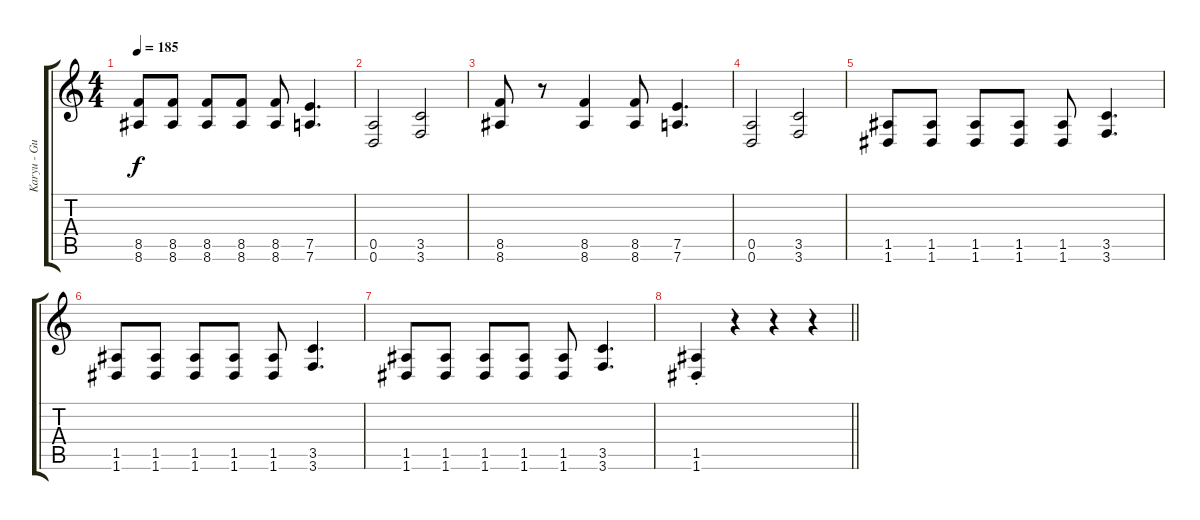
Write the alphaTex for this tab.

\track ("Karyu - Guitar 2" "Karyu - Gu") {instrument distortionguitar}
\staff {score tabs}
\tuning (E4 B3 G3 D3 A2 D2) {hide}
\ts (4 4)
\tempo 185
\clef g2
\ks c
(8.5 8.6).8{dy f} (8.5 8.6).8 (8.5 8.6).8 (8.5 8.6).8 (8.5 8.6).8 (7.5 7.6).4{d} |
(0.5 0.6).2 (3.5 3.6).2 |
(8.5 8.6).8 r.8 (8.5 8.6).4 (8.5 8.6).8 (7.5 7.6).4{d} |
(0.5 0.6).2 (3.5 3.6).2 |
(1.5 1.6).8 (1.5 1.6).8 (1.5 1.6).8 (1.5 1.6).8 (1.5 1.6).8 (3.5 3.6).4{d} |
(1.5 1.6).8 (1.5 1.6).8 (1.5 1.6).8 (1.5 1.6).8 (1.5 1.6).8 (3.5 3.6).4{d} |
(1.5 1.6).8 (1.5 1.6).8 (1.5 1.6).8 (1.5 1.6).8 (1.5 1.6).8 (3.5 3.6).4{d} |
\barLineRight lightlight
(1.5{st} 1.6{st}).4 r.4 r.4 r.4
